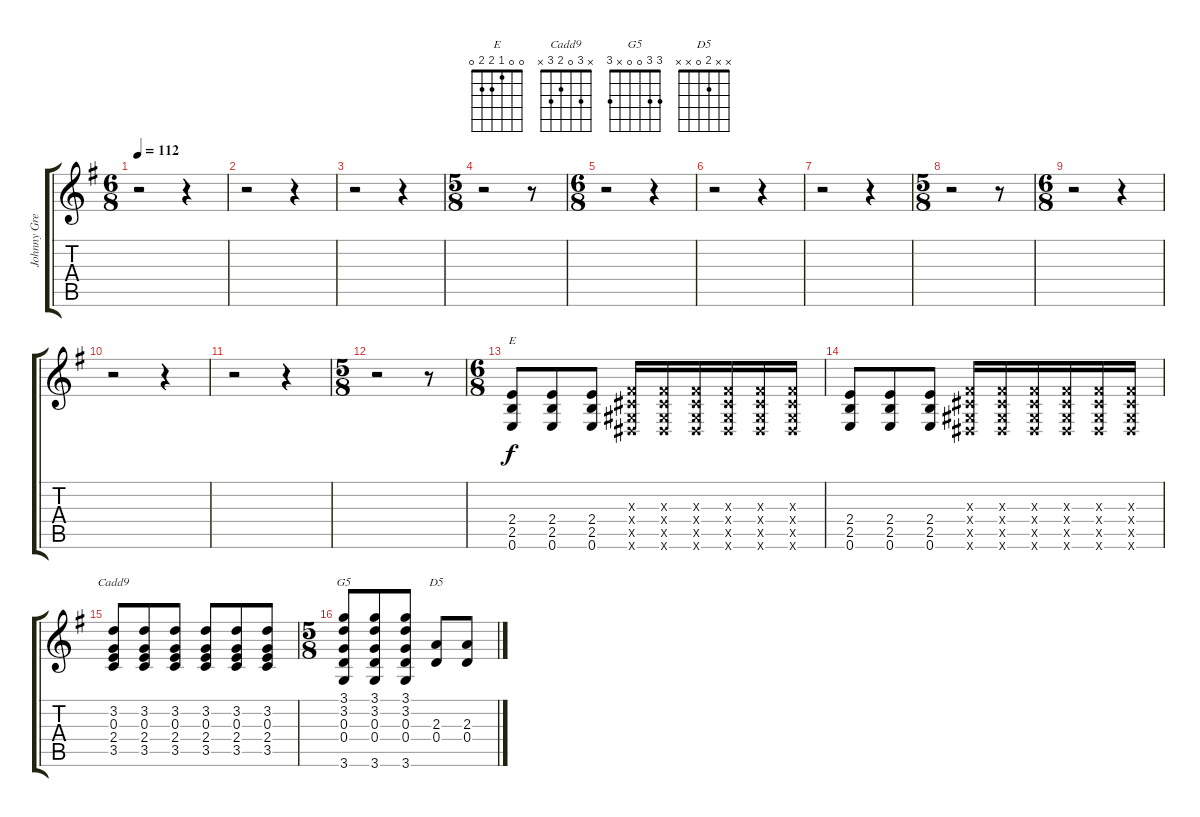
\track ("Johnny Greenwood" "Johnny Gre") {instrument distortionguitar}
\staff {score tabs}
\tuning (E4 B3 G3 D3 A2 E2) {hide}
\chord ("E" 0 0 1 2 2 0)
\chord ("Cadd9" x 3 0 2 3 x)
\chord ("G5" 3 3 0 0 x 3)
\chord ("D5" x x 2 0 x x)
\ts (6 8)
\tempo 112
\clef g2
\ks g
r.2{dy f} r.4 |
r.2 r.4 |
r.2 r.4 |
\ts (5 8)
r.2 r.8 |
\ts (6 8)
r.2 r.4 |
r.2 r.4 |
r.2 r.4 |
\ts (5 8)
r.2 r.8 |
\ts (6 8)
r.2 r.4 |
r.2 r.4 |
r.2 r.4 |
\ts (5 8)
r.2 r.8 |
\ts (6 8)
(2.4 2.5 0.6).8{ch "E"} (2.4 2.5 0.6).8 (2.4 2.5 0.6).8 (-1.3{x} -1.4{x} -1.5{x} -1.6{x}).16 (-1.3{x} -1.4{x} -1.5{x} -1.6{x}).16 (-1.3{x} -1.4{x} -1.5{x} -1.6{x}).16 (-1.3{x} -1.4{x} -1.5{x} -1.6{x}).16 (-1.3{x} -1.4{x} -1.5{x} -1.6{x}).16 (-1.3{x} -1.4{x} -1.5{x} -1.6{x}).16 |
(2.4 2.5 0.6).8 (2.4 2.5 0.6).8 (2.4 2.5 0.6).8 (-1.3{x} -1.4{x} -1.5{x} -1.6{x}).16 (-1.3{x} -1.4{x} -1.5{x} -1.6{x}).16 (-1.3{x} -1.4{x} -1.5{x} -1.6{x}).16 (-1.3{x} -1.4{x} -1.5{x} -1.6{x}).16 (-1.3{x} -1.4{x} -1.5{x} -1.6{x}).16 (-1.3{x} -1.4{x} -1.5{x} -1.6{x}).16 |
(3.2 0.3 2.4 3.5).8{ch "Cadd9"} (3.2 0.3 2.4 3.5).8 (3.2 0.3 2.4 3.5).8 (3.2 0.3 2.4 3.5).8 (3.2 0.3 2.4 3.5).8 (3.2 0.3 2.4 3.5).8 |
\ts (5 8)
(3.1 3.2 0.3 0.4 3.6).8{ch "G5"} (3.1 3.2 0.3 0.4 3.6).8 (3.1 3.2 0.3 0.4 3.6).8 (2.3 0.4).8{ch "D5"} (2.3 0.4).8
